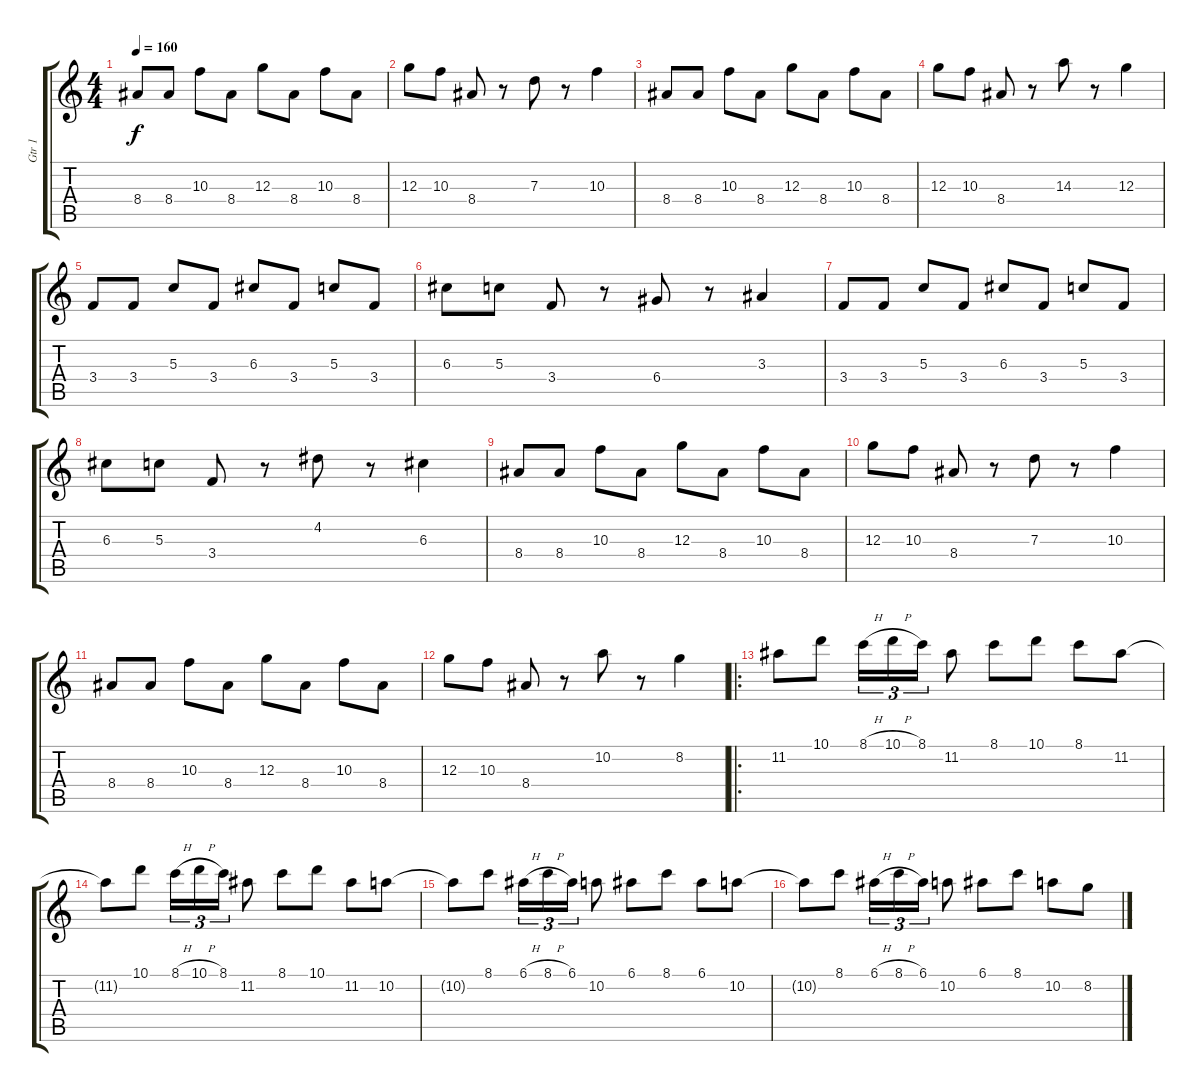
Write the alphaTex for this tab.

\track ("Gtr 1" "Gtr 1") {instrument distortionguitar}
\staff {score tabs}
\tuning (E4 B3 G3 D3 A2 E2) {hide}
\ts (4 4)
\tempo 160
\clef g2
\ks c
8.4.8{dy f} 8.4.8 10.3.8 8.4.8 12.3.8 8.4.8 10.3.8 8.4.8 |
12.3.8 10.3.8 8.4.8 r.8 7.3.8 r.8 10.3.4 |
8.4.8 8.4.8 10.3.8 8.4.8 12.3.8 8.4.8 10.3.8 8.4.8 |
12.3.8 10.3.8 8.4.8 r.8 14.3.8 r.8 12.3.4 |
3.4.8 3.4.8 5.3.8 3.4.8 6.3.8 3.4.8 5.3.8 3.4.8 |
6.3.8 5.3.8 3.4.8 r.8 6.4.8 r.8 3.3.4 |
3.4.8 3.4.8 5.3.8 3.4.8 6.3.8 3.4.8 5.3.8 3.4.8 |
6.3.8 5.3.8 3.4.8 r.8 4.2.8 r.8 6.3.4 |
8.4.8 8.4.8 10.3.8 8.4.8 12.3.8 8.4.8 10.3.8 8.4.8 |
12.3.8 10.3.8 8.4.8 r.8 7.3.8 r.8 10.3.4 |
8.4.8 8.4.8 10.3.8 8.4.8 12.3.8 8.4.8 10.3.8 8.4.8 |
12.3.8 10.3.8 8.4.8 r.8 10.2.8 r.8 8.2.4 |
\ro
11.2.8 10.1.8 8.1{h}.16{tu (3 2)} 10.1{h}.16{tu (3 2)} 8.1.16{tu (3 2)} 11.2.8 8.1.8 10.1.8 8.1.8 11.2.8 |
11.2{t}.8 10.1.8 8.1{h}.16{tu (3 2)} 10.1{h}.16{tu (3 2)} 8.1.16{tu (3 2)} 11.2.8 8.1.8 10.1.8 11.2.8 10.2.8 |
10.2{t}.8 8.1.8 6.1{h}.16{tu (3 2)} 8.1{h}.16{tu (3 2)} 6.1.16{tu (3 2)} 10.2.8 6.1.8 8.1.8 6.1.8 10.2.8 |
10.2{t}.8 8.1.8 6.1{h}.16{tu (3 2)} 8.1{h}.16{tu (3 2)} 6.1.16{tu (3 2)} 10.2.8 6.1.8 8.1.8 10.2.8 8.2.8
